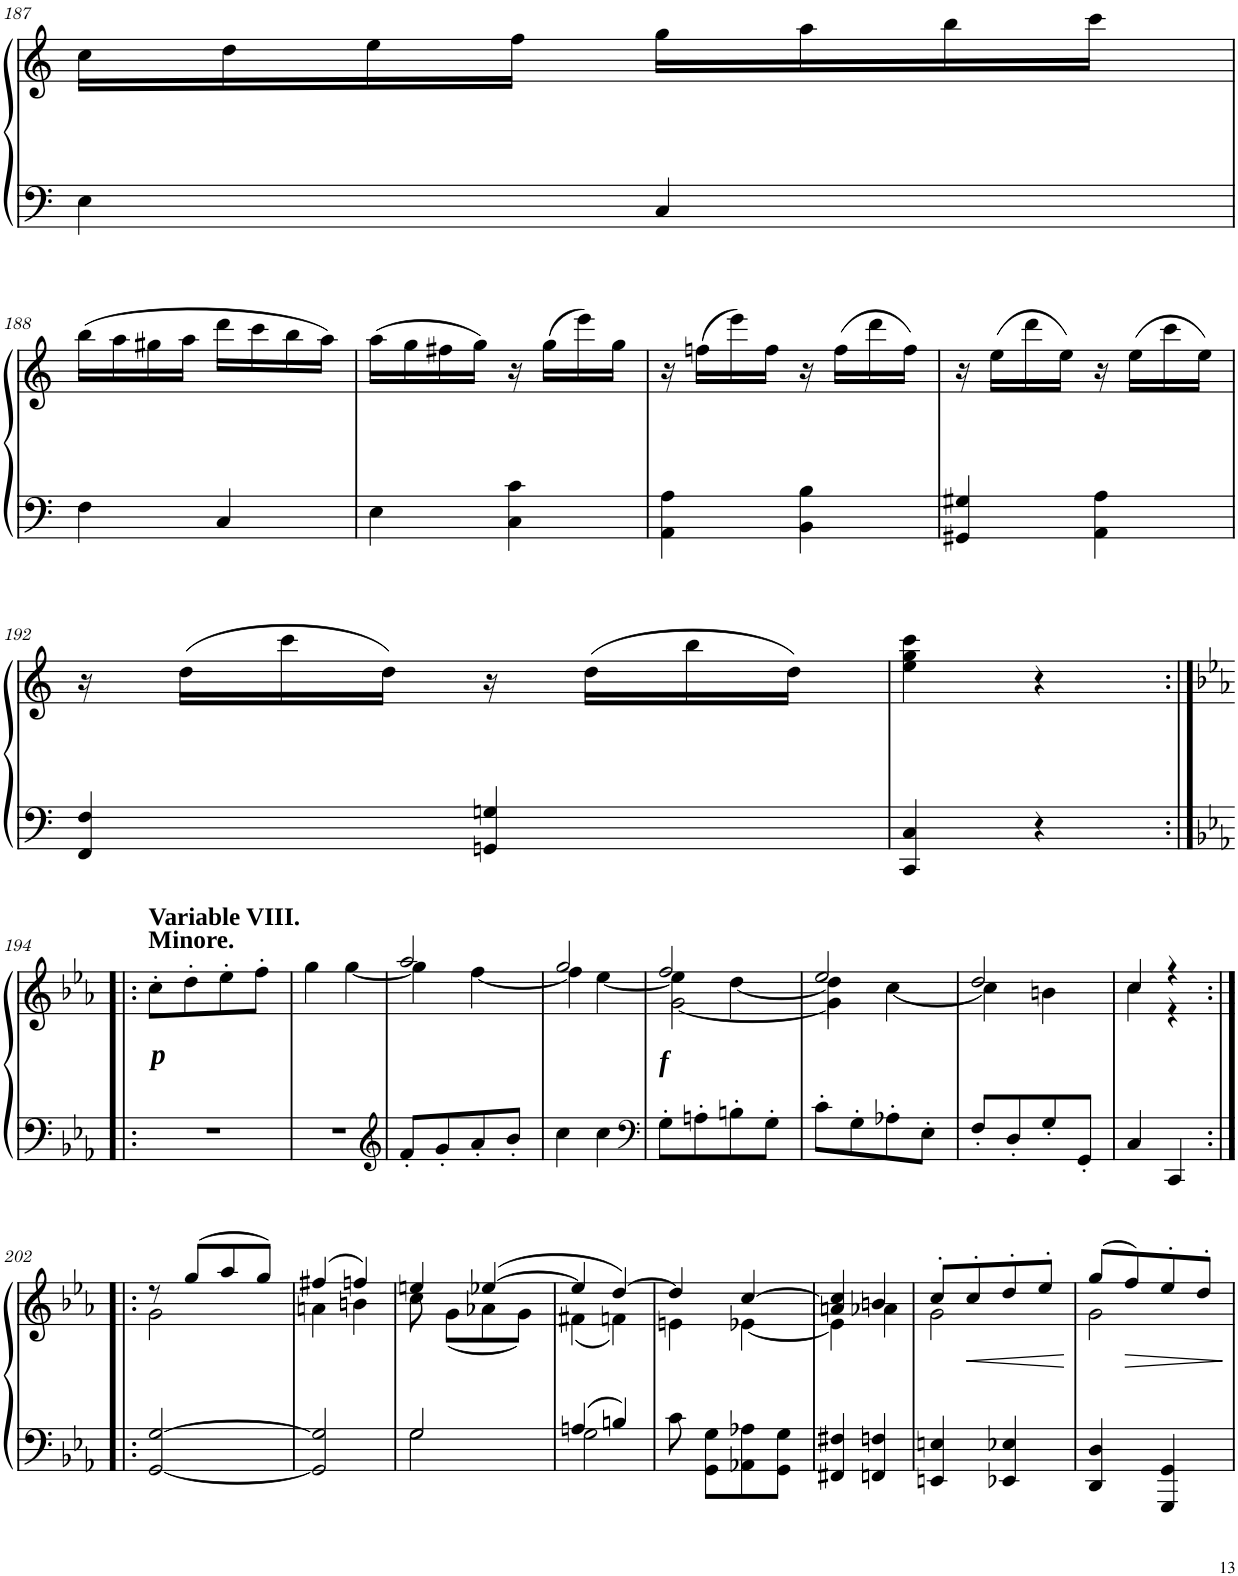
**kern	**kern	**dynam
*part2	*part1	*part1
*staff2	*staff1	*staff1
*I"Piano	*I"Piano	*
*I'Pno	*I'Pno	*
!!LO:PB:g=z
*clefF4	*clefG2	*
*k[]	*k[]	*
*M2/4	*M2/4	*
=187	=187	=187
4E\	16cc\LL	.
.	16dd\	.
.	16ee\	.
.	16ff\JJ	.
4C/	16gg\LL	.
.	16aa\	.
.	16bb\	.
.	16ccc\JJ	.
!!LO:LB:g=z
=188	=188	=188
4F\	(16bb\LL	.
.	16aa\	.
.	16gg#X\	.
.	16aa\JJ	.
4C/	16ddd\LL	.
.	16ccc\	.
.	16bb\	.
.	16aa\JJ)	.
=189	=189	=189
4E\	(16aa\LL	.
.	16gg\	.
.	16ff#X\	.
.	16gg\JJ)	.
4C\ 4c\	16r	.
.	(16gg\LL	.
.	16eee\)	.
.	16gg\JJ	.
=190	=190	=190
4AA\ 4A\	16r	.
.	(16ffn\LL	.
.	16eee\)	.
.	16ff\JJ	.
4BB\ 4B\	16r	.
.	(16ff\LL	.
.	16ddd\	.
.	16ff\JJ)	.
=191	=191	=191
4GG#X/ 4G#X/	16r	.
.	(16ee\LL	.
.	16ddd\	.
.	16ee\JJ)	.
4AA\ 4A\	16r	.
.	(16ee\LL	.
.	16ccc\	.
.	16ee\JJ)	.
!!LO:LB:g=z
=192	=192	=192
4FF/ 4F/	16r	.
.	(16dd\LL	.
.	16ccc\	.
.	16dd\JJ)	.
4GGn/ 4Gn/	16r	.
.	(16dd\LL	.
.	16bb\	.
.	16dd\JJ)	.
=193	=193	=193
4CC/ 4C/	4ee\ 4gg\ 4ccc\	.
4r	4r	.
!!LO:LB:g=z
=194:|!|:	=194:|!|:	=194:|!|:
*k[b-e-a-]	*k[b-e-a-]	*
!	!LO:TX:a:B:t=Minore.	!
!	!LO:TX:b:Bi:t=p	!
!	!LO:TX:a:B:t=Variable VIII.	!
2r	8cc'\L	.
.	8dd'\	.
.	8ee-'\	.
.	8ff'\J	.
=195	=195	=195
2r	4gg\	.
.	[<4gg\	.
=196	=196	=196
*clefG2	*	*
*	*^	*
8f'/L	4gg\]	2aa-/	.
8g'/	.	.	.
8a-'/	[4ff\	.	.
8b-'/J	.	.	.
=197	=197	=197	=197
4cc\	4ff\]	2gg/	.
4cc\	[4ee-\	.	.
*	*v	*v	*
=198	=198	=198
*clefF4	*	*
*	*^	*
*	*	*^	*
!	!LO:TX:b:Bi:t=f	!	!	!
8G'\L	4ee-\]	[2g\	2ff/	.
8An'\	.	.	.	.
8Bn'\	[4dd\	.	.	.
8G'\J	.	.	.	.
=199	=199	=199	=199	=199
8c'\L	4dd\]	4g\]	2ee-/	.
8G'\	.	.	.	.
8A-X'\	[4cc\	4ryy	.	.
8E-'\J	.	.	.	.
*	*	*v	*v	*
=200	=200	=200	=200
8F'/L	4cc\]	2dd/	.
8D'/	.	.	.
8G'/	4bn\	.	.
8GG'/J	.	.	.
=201	=201	=201	=201
4C/	4cc/	4cc\	.
4CC/	4r	4r	.
!!LO:LB:g=z	!!
=202:|!|:	=202:|!|:	=202:|!|:	=202:|!|:
[2GG/ [>2G/	8r	2g\	.
.	(8gg/L	.	.
.	8aa-/	.	.
.	8gg/J)	.	.
=203	=203	=203	=203
2GG/] 2G/]	(4ff#X/	4an\	.
.	4ffn/)	4bn\	.
=204	=204	=204	=204
*^	*	*	*
2G/	2G\	4een/	8cc\	.
.	.	.	(8g\L	.
.	.	([4ee-X/	8a-X\	.
.	.	.	8g\J)	.
=205	=205	=205	=205	=205
(4An/	2G\	4ee-/]	(4f#X\	.
4Bn/)	.	[4dd/)	4fn\)	.
*v	*v	*	*	*
=206	=206	=206	=206
8c\	4dd/]	4en\	.
8GG\ 8G\L	.	.	.
8AA-X\ 8A-X\	[4cc/	[4e-X\	.
8GG\ 8G\J	.	.	.
=207	=207	=207	=207
4FF#X/ 4F#X/	4an/ 4cc/]	4e-\]	.
4FFn/ 4Fn/	4bn/	4a-X\	.
=208	=208	=208	=208
4EEn/ 4En/	8cc'/L	2g\	.
!	!	!	!LO:HP:b
.	8cc'/	.	<
4EE-X/ 4E-X/	8dd'/	.	.
.	8ee-'/J	.	.
*	*v	*v	*
.	.	[
=209	=209	=209
*	*^	*
4DD/ 4D/	(8gg/L	2g\	.
!	!	!	!LO:HP:b
.	8ff/)	.	>
4GGG/ 4GG/	8ee-'/	.	.
.	8dd'/J	.	.
*	*v	*v	*
.	.	]
=	=	=
*-	*-	*-
